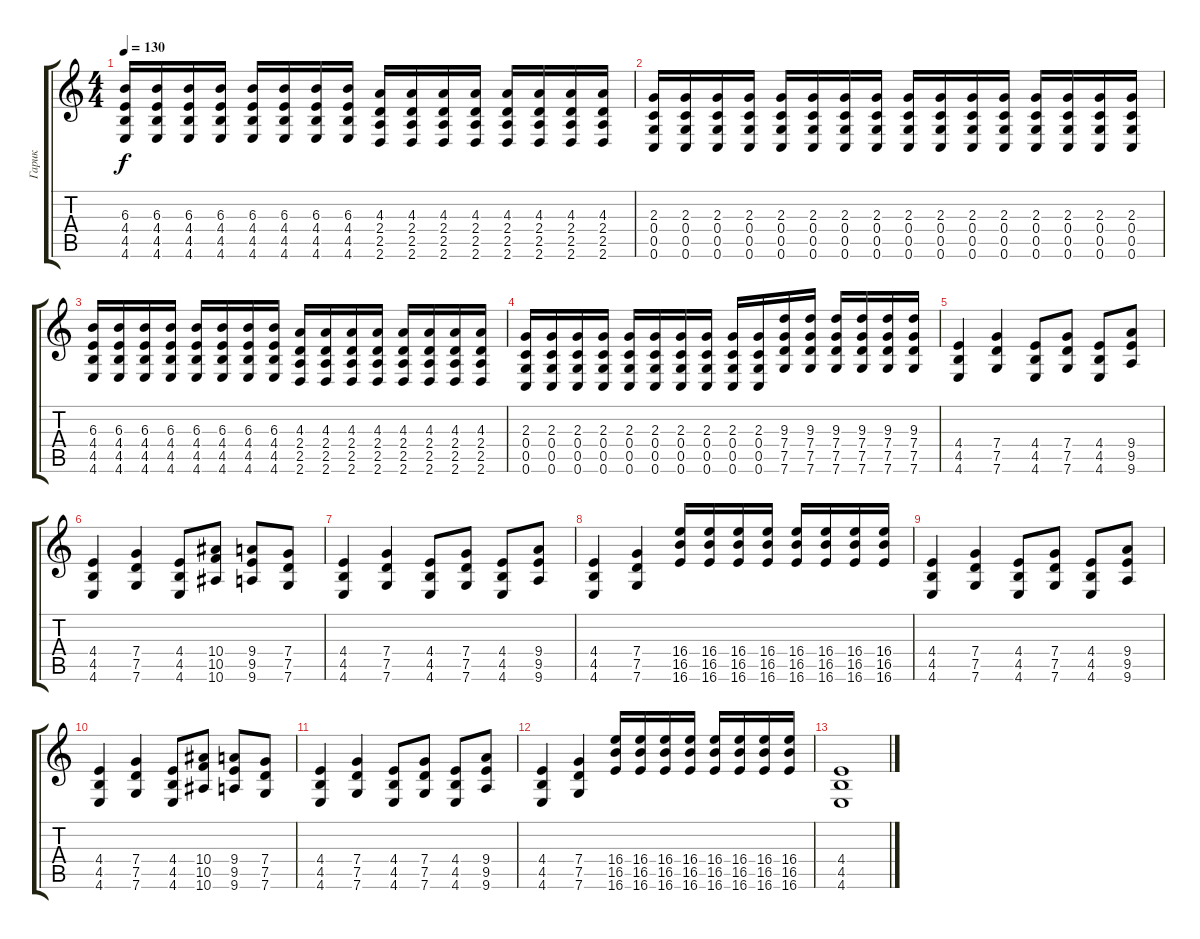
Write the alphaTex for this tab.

\track ("Гарик" "Гарик") {instrument distortionguitar}
\staff {score tabs}
\tuning (D4 A3 F3 C3 G2 C2) {hide}
\ts (4 4)
\tempo 130
\clef g2
\ks c
(6.3 4.4 4.5 4.6).16{dy f} (6.3 4.4 4.5 4.6).16 (6.3 4.4 4.5 4.6).16 (6.3 4.4 4.5 4.6).16 (6.3 4.4 4.5 4.6).16 (6.3 4.4 4.5 4.6).16 (6.3 4.4 4.5 4.6).16 (6.3 4.4 4.5 4.6).16 (4.3 2.4 2.5 2.6).16 (4.3 2.4 2.5 2.6).16 (4.3 2.4 2.5 2.6).16 (4.3 2.4 2.5 2.6).16 (4.3 2.4 2.5 2.6).16 (4.3 2.4 2.5 2.6).16 (4.3 2.4 2.5 2.6).16 (4.3 2.4 2.5 2.6).16 |
(2.3 0.4 0.5 0.6).16 (2.3 0.4 0.5 0.6).16 (2.3 0.4 0.5 0.6).16 (2.3 0.4 0.5 0.6).16 (2.3 0.4 0.5 0.6).16 (2.3 0.4 0.5 0.6).16 (2.3 0.4 0.5 0.6).16 (2.3 0.4 0.5 0.6).16 (2.3 0.4 0.5 0.6).16 (2.3 0.4 0.5 0.6).16 (2.3 0.4 0.5 0.6).16 (2.3 0.4 0.5 0.6).16 (2.3 0.4 0.5 0.6).16 (2.3 0.4 0.5 0.6).16 (2.3 0.4 0.5 0.6).16 (2.3 0.4 0.5 0.6).16 |
(6.3 4.4 4.5 4.6).16 (6.3 4.4 4.5 4.6).16 (6.3 4.4 4.5 4.6).16 (6.3 4.4 4.5 4.6).16 (6.3 4.4 4.5 4.6).16 (6.3 4.4 4.5 4.6).16 (6.3 4.4 4.5 4.6).16 (6.3 4.4 4.5 4.6).16 (4.3 2.4 2.5 2.6).16 (4.3 2.4 2.5 2.6).16 (4.3 2.4 2.5 2.6).16 (4.3 2.4 2.5 2.6).16 (4.3 2.4 2.5 2.6).16 (4.3 2.4 2.5 2.6).16 (4.3 2.4 2.5 2.6).16 (4.3 2.4 2.5 2.6).16 |
(2.3 0.4 0.5 0.6).16 (2.3 0.4 0.5 0.6).16 (2.3 0.4 0.5 0.6).16 (2.3 0.4 0.5 0.6).16 (2.3 0.4 0.5 0.6).16 (2.3 0.4 0.5 0.6).16 (2.3 0.4 0.5 0.6).16 (2.3 0.4 0.5 0.6).16 (2.3 0.4 0.5 0.6).16 (2.3 0.4 0.5 0.6).16 (9.3 7.4 7.5 7.6).16 (9.3 7.4 7.5 7.6).16 (9.3 7.4 7.5 7.6).16 (9.3 7.4 7.5 7.6).16 (9.3 7.4 7.5 7.6).16 (9.3 7.4 7.5 7.6).16 |
(4.4 4.5 4.6).4 (7.4 7.5 7.6).4 (4.4 4.5 4.6).8 (7.4 7.5 7.6).8 (4.4 4.5 4.6).8 (9.4 9.5 9.6).8 |
(4.4 4.5 4.6).4 (7.4 7.5 7.6).4 (4.4 4.5 4.6).8 (10.4 10.5 10.6).8 (9.4 9.5 9.6).8 (7.4 7.5 7.6).8 |
(4.4 4.5 4.6).4 (7.4 7.5 7.6).4 (4.4 4.5 4.6).8 (7.4 7.5 7.6).8 (4.4 4.5 4.6).8 (9.4 9.5 9.6).8 |
(4.4 4.5 4.6).4 (7.4 7.5 7.6).4 (16.4 16.5 16.6).16 (16.4 16.5 16.6).16 (16.4 16.5 16.6).16 (16.4 16.5 16.6).16 (16.4 16.5 16.6).16 (16.4 16.5 16.6).16 (16.4 16.5 16.6).16 (16.4 16.5 16.6).16 |
(4.4 4.5 4.6).4 (7.4 7.5 7.6).4 (4.4 4.5 4.6).8 (7.4 7.5 7.6).8 (4.4 4.5 4.6).8 (9.4 9.5 9.6).8 |
(4.4 4.5 4.6).4 (7.4 7.5 7.6).4 (4.4 4.5 4.6).8 (10.4 10.5 10.6).8 (9.4 9.5 9.6).8 (7.4 7.5 7.6).8 |
(4.4 4.5 4.6).4 (7.4 7.5 7.6).4 (4.4 4.5 4.6).8 (7.4 7.5 7.6).8 (4.4 4.5 4.6).8 (9.4 9.5 9.6).8 |
(4.4 4.5 4.6).4 (7.4 7.5 7.6).4 (16.4 16.5 16.6).16 (16.4 16.5 16.6).16 (16.4 16.5 16.6).16 (16.4 16.5 16.6).16 (16.4 16.5 16.6).16 (16.4 16.5 16.6).16 (16.4 16.5 16.6).16 (16.4 16.5 16.6).16 |
(4.4 4.5 4.6).1
